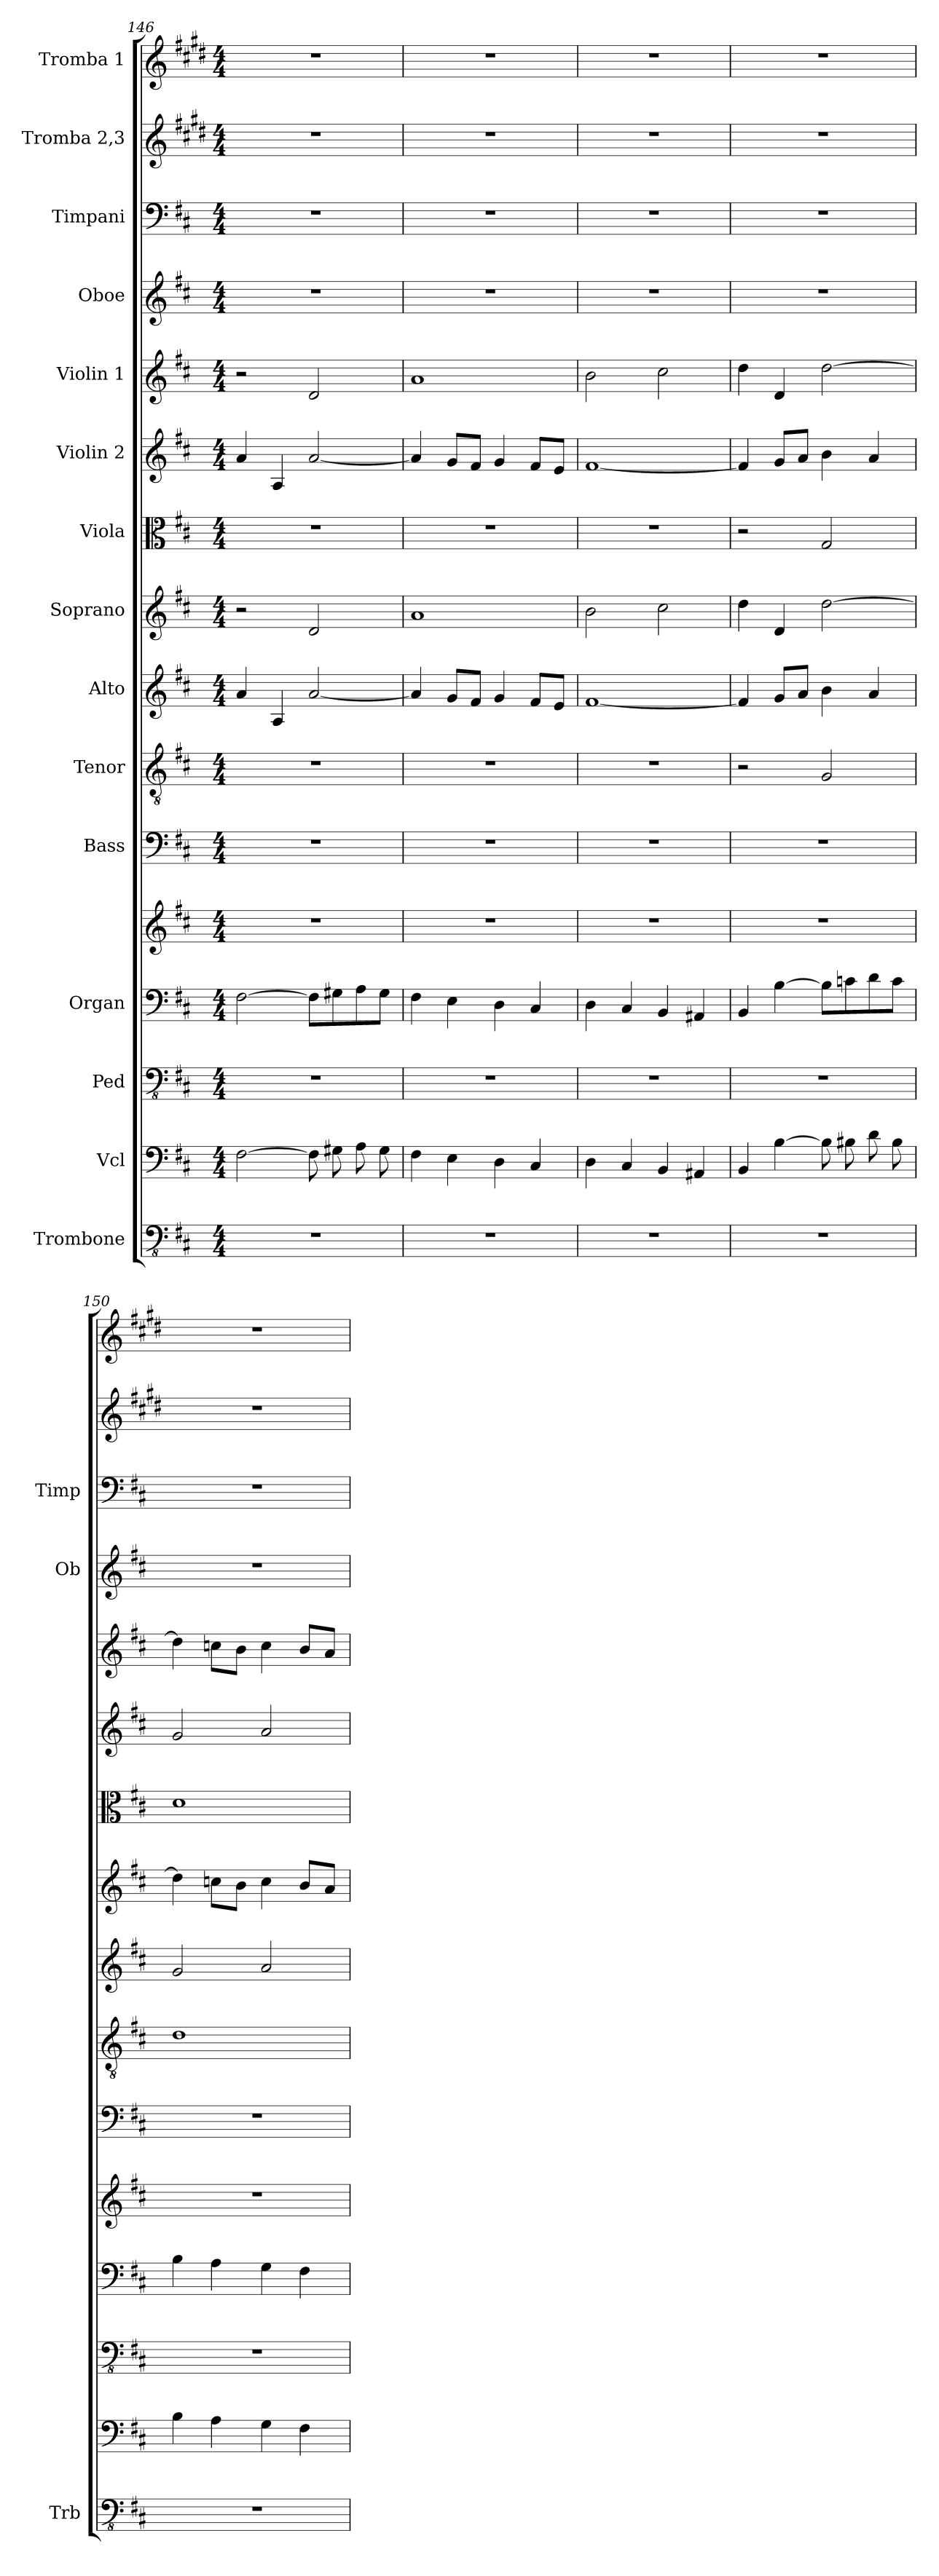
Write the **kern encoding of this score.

**kern	**kern	**kern	**kern	**kern	**kern	**kern	**kern	**kern	**kern	**kern	**kern	**kern	**kern	**kern	**kern
*part15	*part14	*part13	*part12	*part12	*part11	*part10	*part9	*part8	*part7	*part6	*part5	*part4	*part3	*part2	*part1
*staff16	*staff15	*staff14	*staff13	*staff12	*staff11	*staff10	*staff9	*staff8	*staff7	*staff6	*staff5	*staff4	*staff3	*staff2	*staff1
*I"Trombone	*I"Vcl	*I"Ped	*I"Organ	*	*I"Bass	*I"Tenor	*I"Alto	*I"Soprano	*I"Viola	*I"Violin 2	*I"Violin 1	*I"Oboe	*I"Timpani	*I"Tromba 2,3	*I"Tromba 1
*I'Trb	*	*	*	*	*	*	*	*	*	*	*	*I'Ob	*I'Timp	*	*
*clefFv4	*clefF4	*clefFv4	*clefF4	*clefG2	*clefF4	*clefGv2	*clefG2	*clefG2	*clefC3	*clefG2	*clefG2	*clefG2	*clefF4	*clefG2	*clefG2
*	*	*	*	*	*	*	*	*	*	*	*	*	*	*ITrd1c2	*ITrd1c2
*k[f#c#]	*k[f#c#]	*k[f#c#]	*k[f#c#]	*k[f#c#]	*k[f#c#]	*k[f#c#]	*k[f#c#]	*k[f#c#]	*k[f#c#]	*k[f#c#]	*k[f#c#]	*k[f#c#]	*k[f#c#]	*k[f#c#]	*k[f#c#]
*M4/4	*M4/4	*M4/4	*M4/4	*M4/4	*M4/4	*M4/4	*M4/4	*M4/4	*M4/4	*M4/4	*M4/4	*M4/4	*M4/4	*M4/4	*M4/4
=146	=146	=146	=146	=146	=146	=146	=146	=146	=146	=146	=146	=146	=146	=146	=146
1r	[2F#\	1r	[2F#\	1r	1r	1r	4a/	2r	1r	4a/	2r	1r	1r	1r	1r
.	.	.	.	.	.	.	4A/	.	.	4A/	.	.	.	.	.
.	8F#\]	.	8F#\L]	.	.	.	[2a/	2d/	.	[2a/	2d/	.	.	.	.
.	8G#X\	.	8G#X\	.	.	.	.	.	.	.	.	.	.	.	.
.	8A\	.	8A\	.	.	.	.	.	.	.	.	.	.	.	.
.	8G#\	.	8G#\J	.	.	.	.	.	.	.	.	.	.	.	.
=147	=147	=147	=147	=147	=147	=147	=147	=147	=147	=147	=147	=147	=147	=147	=147
1r	4F#\	1r	4F#\	1r	1r	1r	4a/]	1a	1r	4a/]	1a	1r	1r	1r	1r
.	4E\	.	4E\	.	.	.	8g/L	.	.	8g/L	.	.	.	.	.
.	.	.	.	.	.	.	8f#/J	.	.	8f#/J	.	.	.	.	.
.	4D\	.	4D\	.	.	.	4g/	.	.	4g/	.	.	.	.	.
.	4C#/	.	4C#/	.	.	.	8f#/L	.	.	8f#/L	.	.	.	.	.
.	.	.	.	.	.	.	8e/J	.	.	8e/J	.	.	.	.	.
=148	=148	=148	=148	=148	=148	=148	=148	=148	=148	=148	=148	=148	=148	=148	=148
1r	4D\	1r	4D\	1r	1r	1r	[1f#	2b\	1r	[1f#	2b\	1r	1r	1r	1r
.	4C#/	.	4C#/	.	.	.	.	.	.	.	.	.	.	.	.
.	4BB/	.	4BB/	.	.	.	.	2cc#\	.	.	2cc#\	.	.	.	.
.	4AA#X/	.	4AA#X/	.	.	.	.	.	.	.	.	.	.	.	.
=149	=149	=149	=149	=149	=149	=149	=149	=149	=149	=149	=149	=149	=149	=149	=149
1r	4BB/	1r	4BB/	1r	1r	2r	4f#/]	4dd\	2r	4f#/]	4dd\	1r	1r	1r	1r
.	[4B\	.	[4B\	.	.	.	8g/L	4d/	.	8g/L	4d/	.	.	.	.
.	.	.	.	.	.	.	8a/J	.	.	8a/J	.	.	.	.	.
.	8B\]	.	8B\L]	.	.	2G/	4b\	[2dd\	2G/	4b\	[2dd\	.	.	.	.
.	8B#X\	.	8cn\	.	.	.	.	.	.	.	.	.	.	.	.
.	8d\	.	8d\	.	.	.	4a/	.	.	4a/	.	.	.	.	.
.	8B#\	.	8c\J	.	.	.	.	.	.	.	.	.	.	.	.
!!LO:PB:g=z
=150	=150	=150	=150	=150	=150	=150	=150	=150	=150	=150	=150	=150	=150	=150	=150
1r	4B\	1r	4B\	1r	1r	1d	2g/	4dd\]	1d	2g/	4dd\]	1r	1r	1r	1r
.	4A\	.	4A\	.	.	.	.	8ccn\L	.	.	8ccn\L	.	.	.	.
.	.	.	.	.	.	.	.	8b\J	.	.	8b\J	.	.	.	.
.	4G\	.	4G\	.	.	.	2a/	4cc\	.	2a/	4cc\	.	.	.	.
.	4F#\	.	4F#\	.	.	.	.	8b/L	.	.	8b/L	.	.	.	.
.	.	.	.	.	.	.	.	8a/J	.	.	8a/J	.	.	.	.
=	=	=	=	=	=	=	=	=	=	=	=	=	=	=	=
*-	*-	*-	*-	*-	*-	*-	*-	*-	*-	*-	*-	*-	*-	*-	*-
